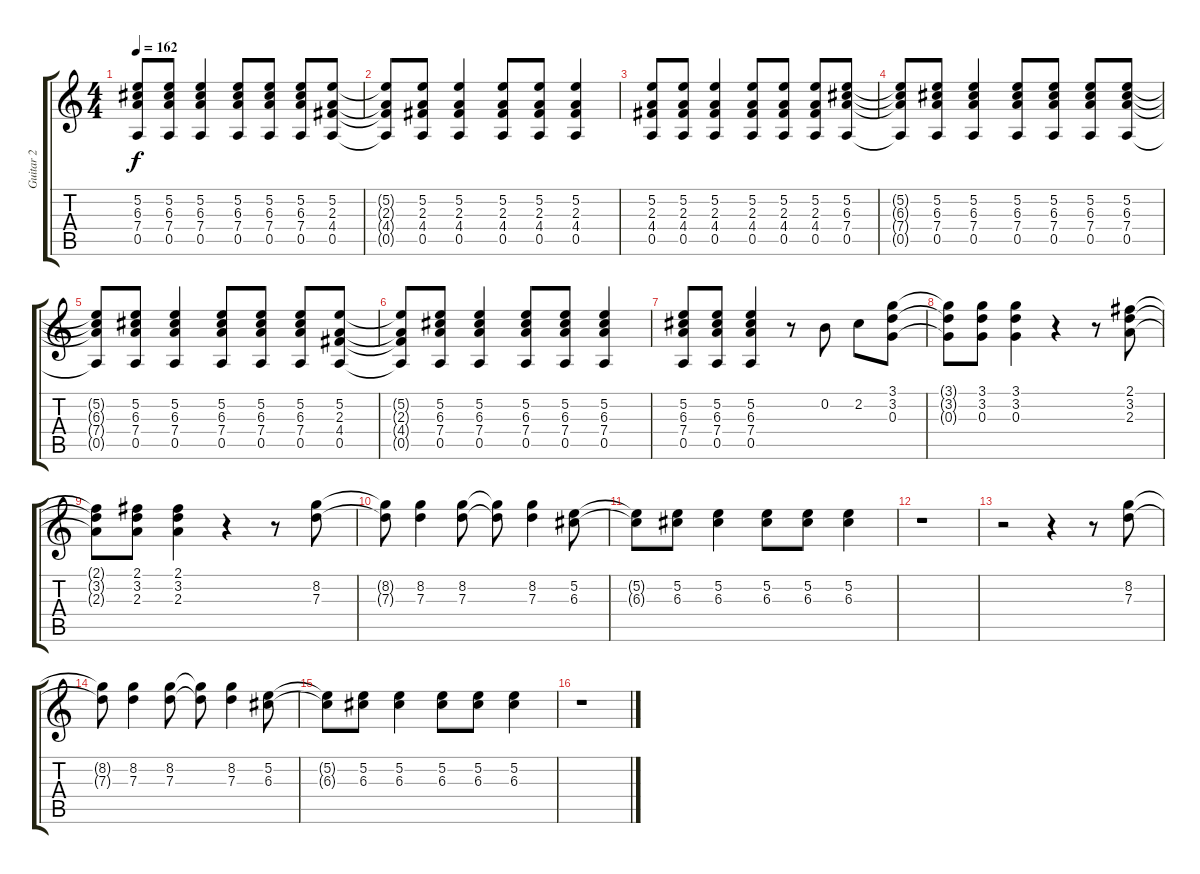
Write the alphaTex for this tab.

\track ("Guitar 2" "Guitar 2") {instrument distortionguitar}
\staff {score tabs}
\tuning (E4 B3 G3 D3 A2 E2) {hide}
\ts (4 4)
\tempo 162
\clef g2
\ks c
(5.2{t} 6.3{t} 7.4{t} 0.5{t}).8{dy f} (5.2 6.3 7.4 0.5).8 (5.2 6.3 7.4 0.5).4 (5.2 6.3 7.4 0.5).8 (5.2 6.3 7.4 0.5).8 (5.2 6.3 7.4 0.5).8 (5.2 2.3 4.4 0.5).8 |
(5.2{t} 2.3{t} 4.4{t} 0.5{t}).8 (5.2 2.3 4.4 0.5).8 (5.2 2.3 4.4 0.5).4 (5.2 2.3 4.4 0.5).8 (5.2 2.3 4.4 0.5).8 (5.2 2.3 4.4 0.5).4 |
(5.2 2.3 4.4 0.5).8 (5.2 2.3 4.4 0.5).8 (5.2 2.3 4.4 0.5).4 (5.2 2.3 4.4 0.5).8 (5.2 2.3 4.4 0.5).8 (5.2 2.3 4.4 0.5).8 (5.2 6.3 7.4 0.5).8 |
(5.2{t} 6.3{t} 7.4{t} 0.5{t}).8 (5.2 6.3 7.4 0.5).8 (5.2 6.3 7.4 0.5).4 (5.2 6.3 7.4 0.5).8 (5.2 6.3 7.4 0.5).8 (5.2 6.3 7.4 0.5).8 (5.2 6.3 7.4 0.5).8 |
(5.2{t} 6.3{t} 7.4{t} 0.5{t}).8 (5.2 6.3 7.4 0.5).8 (5.2 6.3 7.4 0.5).4 (5.2 6.3 7.4 0.5).8 (5.2 6.3 7.4 0.5).8 (5.2 6.3 7.4 0.5).8 (5.2 2.3 4.4 0.5).8 |
(5.2{t} 2.3{t} 4.4{t} 0.5{t}).8 (5.2 6.3 7.4 0.5).8 (5.2 6.3 7.4 0.5).4 (5.2 6.3 7.4 0.5).8 (5.2 6.3 7.4 0.5).8 (5.2 6.3 7.4 0.5).4 |
(5.2 6.3 7.4 0.5).8 (5.2 6.3 7.4 0.5).8 (5.2 6.3 7.4 0.5).4 r.8 0.2.8 2.2.8 (3.1 3.2 0.3).8 |
(3.1{t} 3.2{t} 0.3{t}).8 (3.1 3.2 0.3).8 (3.1 3.2 0.3).4 r.4 r.8 (2.1 3.2 2.3).8 |
(2.1{t} 3.2{t} 2.3{t}).8 (2.1 3.2 2.3).8 (2.1 3.2 2.3).4 r.4 r.8 (8.2 7.3).8 |
(8.2{t} 7.3{t}).8 (8.2 7.3).4 (8.2 7.3).8 (8.2{t} 7.3{t}).8 (8.2 7.3).4 (5.2 6.3).8 |
(5.2{t} 6.3{t}).8 (5.2 6.3).8 (5.2 6.3).4 (5.2 6.3).8 (5.2 6.3).8 (5.2 6.3).4 |
r.1 |
r.2 r.4 r.8 (8.2 7.3).8 |
(8.2{t} 7.3{t}).8 (8.2 7.3).4 (8.2 7.3).8 (8.2{t} 7.3{t}).8 (8.2 7.3).4 (5.2 6.3).8 |
(5.2{t} 6.3{t}).8 (5.2 6.3).8 (5.2 6.3).4 (5.2 6.3).8 (5.2 6.3).8 (5.2 6.3).4 |
r.1
